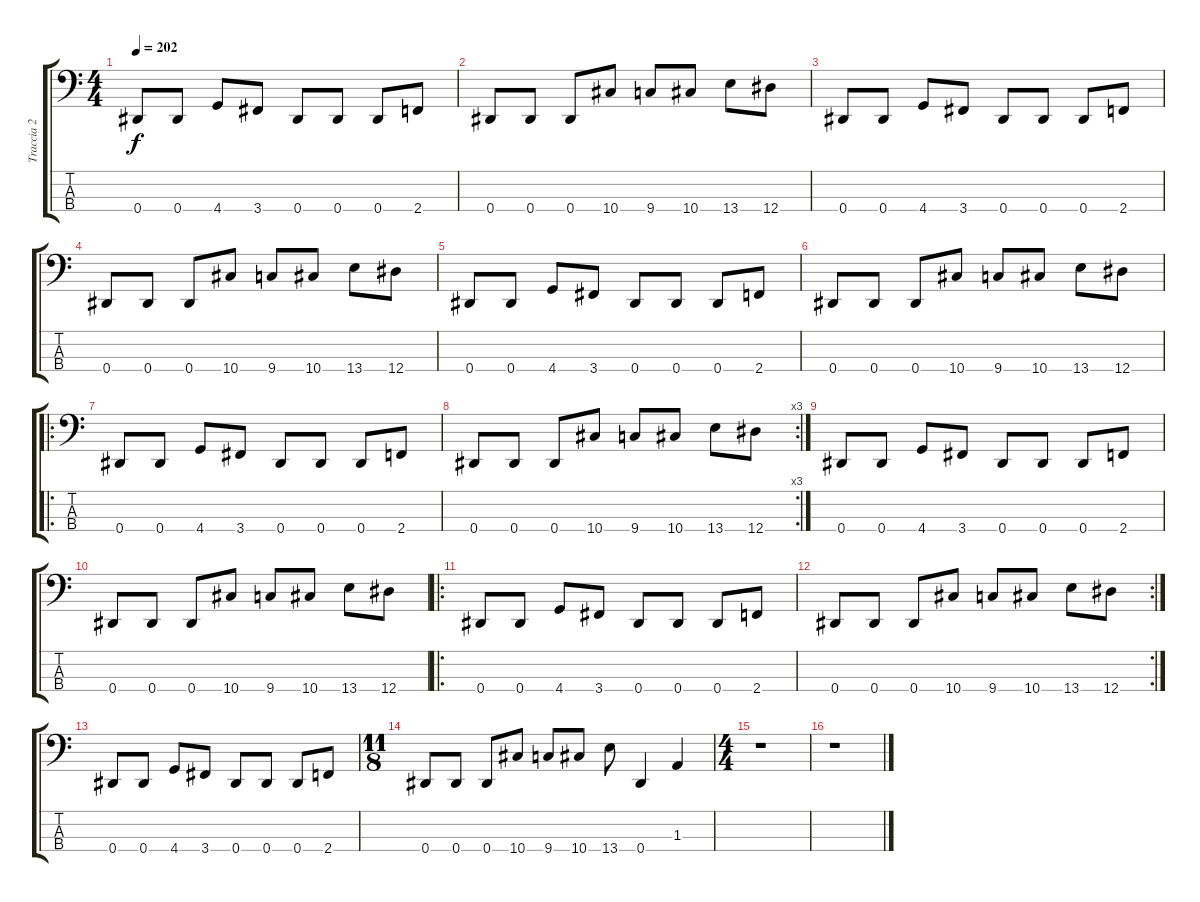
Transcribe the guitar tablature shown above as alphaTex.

\track ("Traccia 2" "Traccia 2") {instrument electricbasspick}
\staff {score tabs}
\tuning (Gb2 Db2 Ab1 Eb1) {hide}
\ts (4 4)
\tempo 202
\clef f4
\ks c
0.4.8{dy f instrument electricbasspick} 0.4.8 4.4.8 3.4.8 0.4.8 0.4.8 0.4.8 2.4.8 |
0.4.8 0.4.8 0.4.8 10.4.8 9.4.8 10.4.8 13.4.8 12.4.8 |
0.4.8 0.4.8 4.4.8 3.4.8 0.4.8 0.4.8 0.4.8 2.4.8 |
0.4.8 0.4.8 0.4.8 10.4.8 9.4.8 10.4.8 13.4.8 12.4.8 |
0.4.8 0.4.8 4.4.8 3.4.8 0.4.8 0.4.8 0.4.8 2.4.8 |
0.4.8 0.4.8 0.4.8 10.4.8 9.4.8 10.4.8 13.4.8 12.4.8 |
\ro
0.4.8 0.4.8 4.4.8 3.4.8 0.4.8 0.4.8 0.4.8 2.4.8 |
\rc 3
0.4.8 0.4.8 0.4.8 10.4.8 9.4.8 10.4.8 13.4.8 12.4.8 |
0.4.8 0.4.8 4.4.8 3.4.8 0.4.8 0.4.8 0.4.8 2.4.8 |
0.4.8 0.4.8 0.4.8 10.4.8 9.4.8 10.4.8 13.4.8 12.4.8 |
\ro
0.4.8 0.4.8 4.4.8 3.4.8 0.4.8 0.4.8 0.4.8 2.4.8 |
\rc 2
0.4.8 0.4.8 0.4.8 10.4.8 9.4.8 10.4.8 13.4.8 12.4.8 |
0.4.8 0.4.8 4.4.8 3.4.8 0.4.8 0.4.8 0.4.8 2.4.8 |
\ts (11 8)
0.4.8 0.4.8 0.4.8 10.4.8 9.4.8 10.4.8 13.4.8 0.4.4 1.3.4 |
\ts (4 4)
r.1 |
r.1
